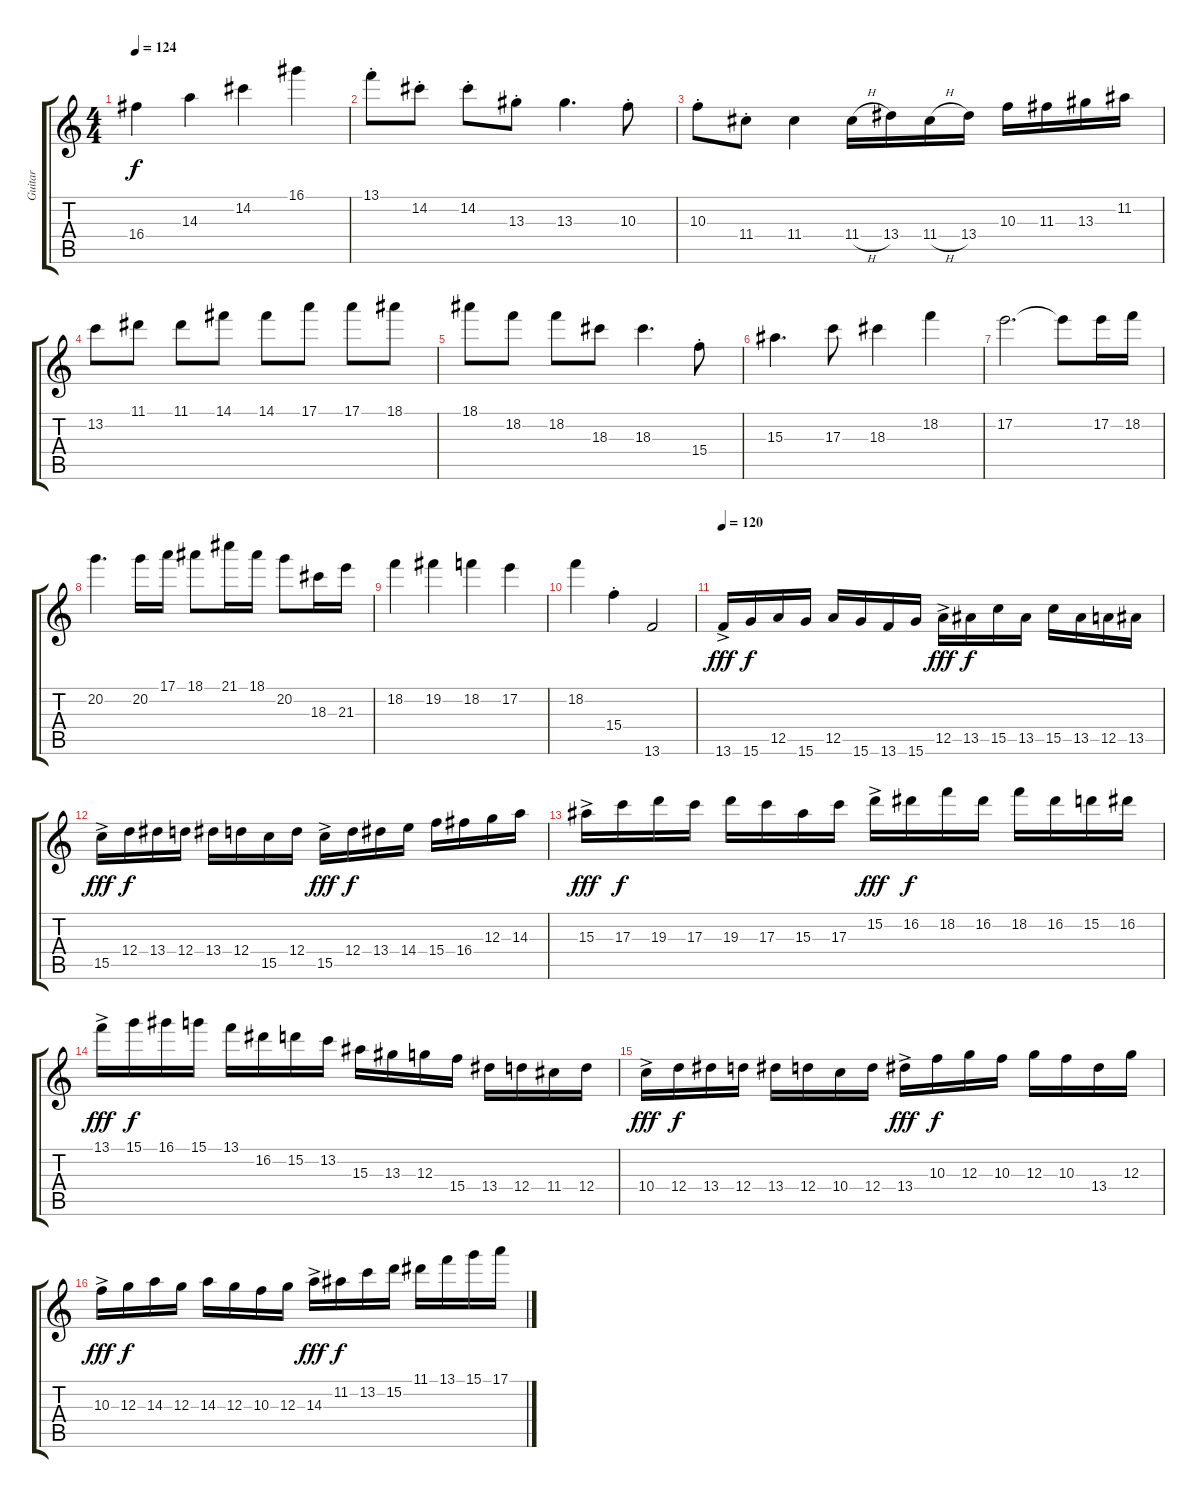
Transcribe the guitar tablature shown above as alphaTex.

\track ("Guitar" "Guitar") {instrument distortionguitar}
\staff {score tabs}
\tuning (E4 B3 G3 D3 A2 E2) {hide}
\ts (4 4)
\tempo 124
\clef g2
\ks c
16.4.4{dy f} 14.3.4 14.2.4 16.1.4 |
13.1{st}.8 14.2{st}.8 14.2{st}.8 13.3{st}.8 13.3.4{d} 10.3{st}.8 |
10.3{st}.8 11.4{st}.8 11.4.4 11.4{h}.16 13.4.16 11.4{h}.16 13.4.16 10.3.16 11.3.16 13.3.16 11.2.16 |
13.2.8 11.1.8 11.1.8 14.1.8 14.1.8 17.1.8 17.1.8 18.1.8 |
18.1.8 18.2.8 18.2.8 18.3.8 18.3.4{d} 15.4{st}.8 |
15.3.4{d} 17.3.8 18.3.4 18.2.4 |
17.2.2{d} 17.2{t}.8 17.2.16 18.2.16 |
20.2.4{d} 20.2.16 17.1.16 18.1.8 21.1.16 18.1.16 20.2.8 18.3.16 21.3.16 |
18.2.4 19.2.4 18.2.4 17.2.4 |
18.2.4 15.4{st}.4 13.6.2 |
\tempo 120
13.6{ac}.16{dy fff instrument distortionguitar} 15.6.16{dy f} 12.5.16 15.6.16 12.5.16 15.6.16 13.6.16 15.6.16 12.5{ac}.16{dy fff} 13.5.16{dy f} 15.5.16 13.5.16 15.5.16 13.5.16 12.5.16 13.5.16 |
15.5{ac}.16{dy fff} 12.4.16{dy f} 13.4.16 12.4.16 13.4.16 12.4.16 15.5.16 12.4.16 15.5{ac}.16{dy fff} 12.4.16{dy f} 13.4.16 14.4.16 15.4.16 16.4.16 12.3.16 14.3.16 |
15.3{ac}.16{dy fff} 17.3.16{dy f} 19.3.16 17.3.16 19.3.16 17.3.16 15.3.16 17.3.16 15.2{ac}.16{dy fff} 16.2.16{dy f} 18.2.16 16.2.16 18.2.16 16.2.16 15.2.16 16.2.16 |
13.1{ac}.16{dy fff} 15.1.16{dy f} 16.1.16 15.1.16 13.1.16 16.2.16 15.2.16 13.2.16 15.3.16 13.3.16 12.3.16 15.4.16 13.4.16 12.4.16 11.4.16 12.4.16 |
10.4{ac}.16{dy fff} 12.4.16{dy f} 13.4.16 12.4.16 13.4.16 12.4.16 10.4.16 12.4.16 13.4{ac}.16{dy fff} 10.3.16{dy f} 12.3.16 10.3.16 12.3.16 10.3.16 13.4.16 12.3.16 |
10.3{ac}.16{dy fff} 12.3.16{dy f} 14.3.16 12.3.16 14.3.16 12.3.16 10.3.16 12.3.16 14.3{ac}.16{dy fff} 11.2.16{dy f} 13.2.16 15.2.16 11.1.16 13.1.16 15.1.16 17.1.16
